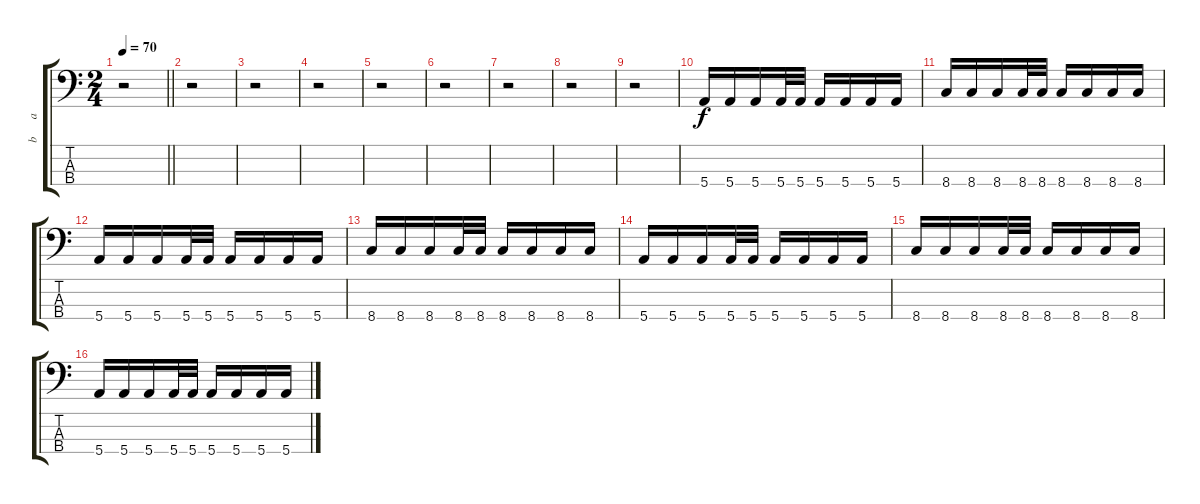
\track ("b      a       s      s" "b      a  ") {instrument electricbassfinger}
\staff {score tabs}
\tuning (G2 D2 A1 E1) {hide}
\ts (2 4)
\tempo 70
\clef f4
\barLineRight lightlight
\ks c
r.2{dy f instrument electricbassfinger} |
r.2 |
r.2 |
r.2 |
r.2 |
r.2 |
r.2 |
r.2 |
r.2 |
5.4.16 5.4.16 5.4.16 5.4.32 5.4.32 5.4.16 5.4.16 5.4.16 5.4.16 |
8.4.16 8.4.16 8.4.16 8.4.32 8.4.32 8.4.16 8.4.16 8.4.16 8.4.16 |
5.4.16 5.4.16 5.4.16 5.4.32 5.4.32 5.4.16 5.4.16 5.4.16 5.4.16 |
8.4.16 8.4.16 8.4.16 8.4.32 8.4.32 8.4.16 8.4.16 8.4.16 8.4.16 |
5.4.16 5.4.16 5.4.16 5.4.32 5.4.32 5.4.16 5.4.16 5.4.16 5.4.16 |
8.4.16 8.4.16 8.4.16 8.4.32 8.4.32 8.4.16 8.4.16 8.4.16 8.4.16 |
5.4.16 5.4.16 5.4.16 5.4.32 5.4.32 5.4.16 5.4.16 5.4.16 5.4.16
